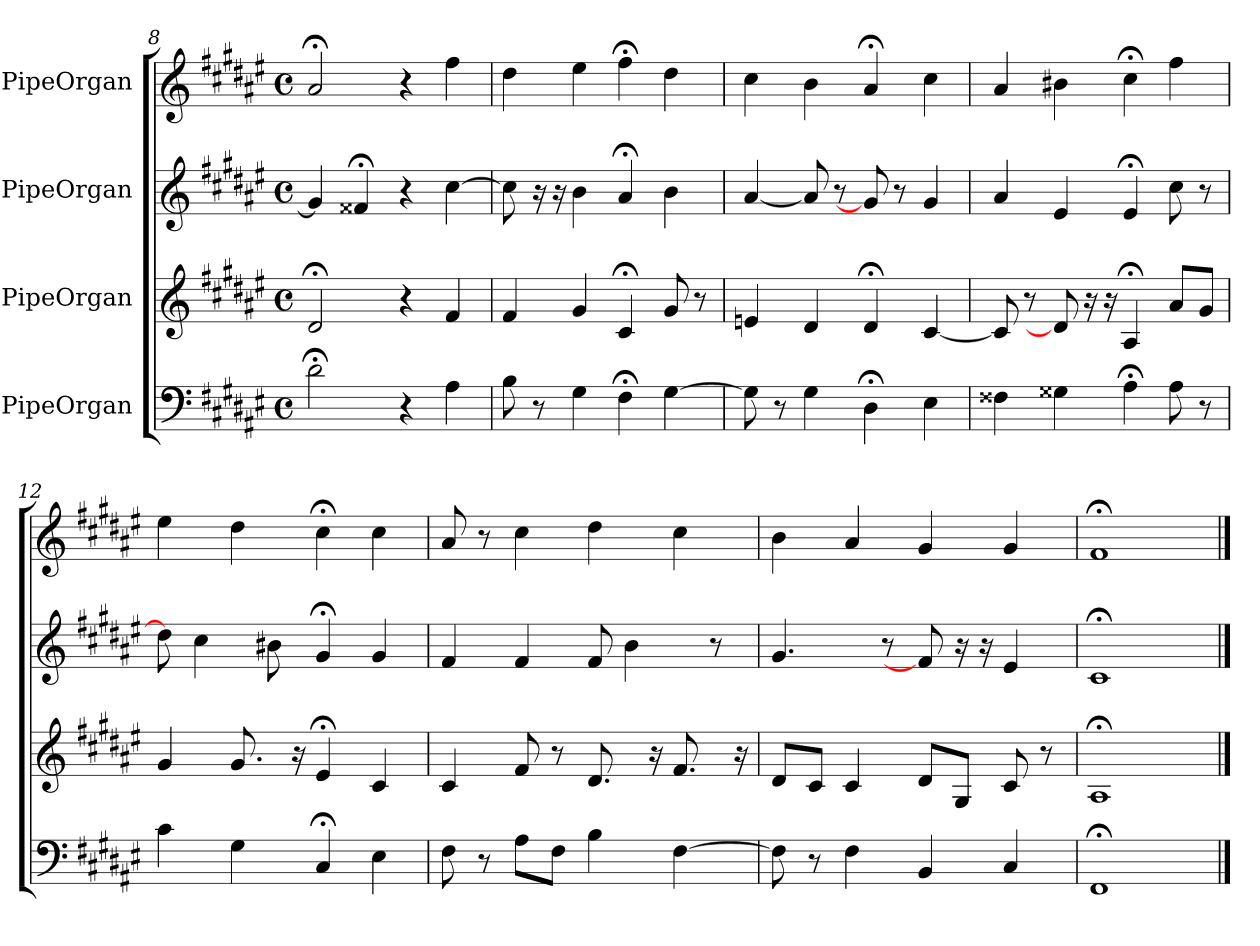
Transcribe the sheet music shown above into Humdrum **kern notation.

**kern	**kern	**kern	**kern
*part4	*part3	*part2	*part1
*staff4	*staff3	*staff2	*staff1
*I"PipeOrgan	*I"PipeOrgan	*I"PipeOrgan	*I"PipeOrgan
*k[f#c#g#d#a#e#]	*k[f#c#g#d#a#e#]	*k[f#c#g#d#a#e#]	*k[f#c#g#d#a#e#]
*F#:	*F#:	*F#:	*F#:
*M4/4	*M4/4	*M4/4	*M4/4
*met(c)	*met(c)	*met(c)	*met(c)
=8	=8	=8	=8
2d#;<	2d#;<	4g#]	2a#;<
.	.	4f##X;<	.
4r	4r	4r	4r
4A#	4f#	[4cc#	4ff#
=9	=9	=9	=9
8B	4f#	8cc#]	4dd#
8r	.	16r	.
.	.	16r	.
4G#	4g#	4b	4ee#
4F#;<	4c#;<	4a#;<	4ff#;<
[4G#	8g#	4b	4dd#
.	8r	.	.
=10	=10	=10	=10
8G#]	4en	[4a#	4cc#
8r	.	.	.
4G#	4d#	8a#]	4b
.	.	8r	.
4D#;<	4d#;<	8g#]	4a#;<
.	.	8r	.
4E#	[4c#	4g#	4cc#
=11	=11	=11	=11
4F##X	8c#]	4a#	4a#
.	8r	.	.
4G##X	8d#]	4e#	4b#X
.	16r	.	.
.	16r	.	.
4A#;<	4A#;<	4e#;<	4cc#;<
8A#	8a#L	8cc#	4ff#
8r	8g#J	8r	.
=12	=12	=12	=12
4c#	4g#	8dd#]	4ee#
.	.	4cc#	.
4G#	8.g#	.	4dd#
.	.	8b#X	.
.	16r	.	.
4C#;<	4e#;<	4g#;<	4cc#;<
4E#	4c#	4g#	4cc#
=13	=13	=13	=13
8F#	4c#	4f#	8a#
8r	.	.	8r
8A#L	8f#	4f#	4cc#
8F#J	8r	.	.
4B	8.d#	8f#	4dd#
.	.	4b	.
.	16r	.	.
[4F#	8.f#	.	4cc#
.	.	8r	.
.	16r	.	.
=14	=14	=14	=14
8F#]	8d#L	4.g#	4b
8r	8c#J	.	.
4F#	4c#	.	4a#
.	.	8r	.
4BB	8d#L	8f#]	4g#
.	8G#J	16r	.
.	.	16r	.
4C#	8c#	4e#	4g#
.	8r	.	.
=15	=15	=15	=15
1FF#;<	1A#;<	1c#;<	1f#;<
==	==	==	==
*-	*-	*-	*-
